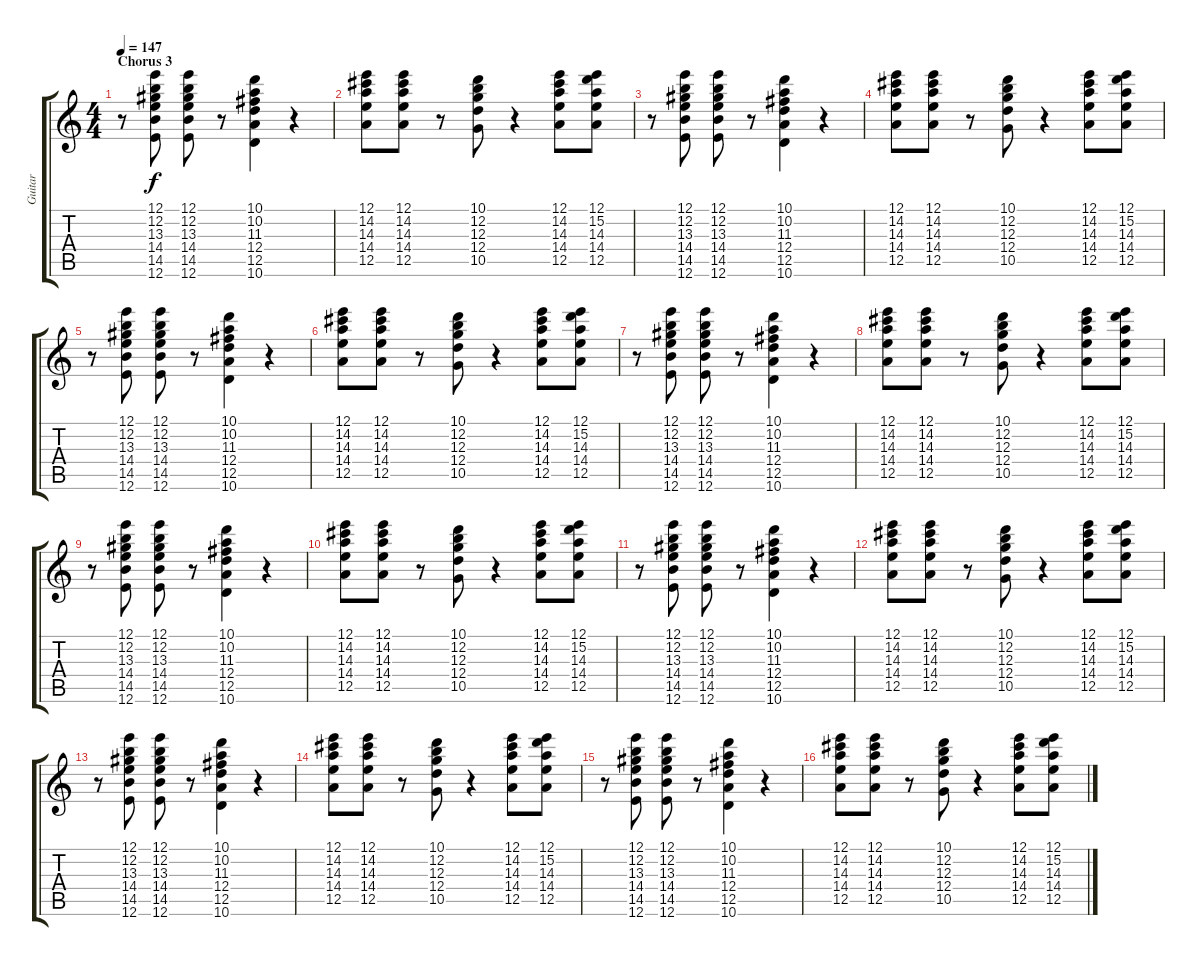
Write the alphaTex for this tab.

\track ("Guitar" "Guitar") {instrument distortionguitar}
\staff {score tabs}
\tuning (E4 B3 G3 D3 A2 E2) {hide}
\ts (4 4)
\section ("" "Chorus 3")
\tempo 147
\clef g2
\ks c
r.8{dy f} (12.1 12.2 13.3 14.4 14.5 12.6).8 (12.1 12.2 13.3 14.4 14.5 12.6).8 r.8 (10.1 10.2 11.3 12.4 12.5 10.6).4 r.4 |
(12.1 14.2 14.3 14.4 12.5).8 (12.1 14.2 14.3 14.4 12.5).8 r.8 (10.1 12.2 12.3 12.4 10.5).8 r.4 (12.1 14.2 14.3 14.4 12.5).8 (12.1 15.2 14.3 14.4 12.5).8 |
r.8 (12.1 12.2 13.3 14.4 14.5 12.6).8 (12.1 12.2 13.3 14.4 14.5 12.6).8 r.8 (10.1 10.2 11.3 12.4 12.5 10.6).4 r.4 |
(12.1 14.2 14.3 14.4 12.5).8 (12.1 14.2 14.3 14.4 12.5).8 r.8 (10.1 12.2 12.3 12.4 10.5).8 r.4 (12.1 14.2 14.3 14.4 12.5).8 (12.1 15.2 14.3 14.4 12.5).8 |
r.8 (12.1 12.2 13.3 14.4 14.5 12.6).8 (12.1 12.2 13.3 14.4 14.5 12.6).8 r.8 (10.1 10.2 11.3 12.4 12.5 10.6).4 r.4 |
(12.1 14.2 14.3 14.4 12.5).8 (12.1 14.2 14.3 14.4 12.5).8 r.8 (10.1 12.2 12.3 12.4 10.5).8 r.4 (12.1 14.2 14.3 14.4 12.5).8 (12.1 15.2 14.3 14.4 12.5).8 |
r.8 (12.1 12.2 13.3 14.4 14.5 12.6).8 (12.1 12.2 13.3 14.4 14.5 12.6).8 r.8 (10.1 10.2 11.3 12.4 12.5 10.6).4 r.4 |
(12.1 14.2 14.3 14.4 12.5).8 (12.1 14.2 14.3 14.4 12.5).8 r.8 (10.1 12.2 12.3 12.4 10.5).8 r.4 (12.1 14.2 14.3 14.4 12.5).8 (12.1 15.2 14.3 14.4 12.5).8 |
r.8 (12.1 12.2 13.3 14.4 14.5 12.6).8 (12.1 12.2 13.3 14.4 14.5 12.6).8 r.8 (10.1 10.2 11.3 12.4 12.5 10.6).4 r.4 |
(12.1 14.2 14.3 14.4 12.5).8 (12.1 14.2 14.3 14.4 12.5).8 r.8 (10.1 12.2 12.3 12.4 10.5).8 r.4 (12.1 14.2 14.3 14.4 12.5).8 (12.1 15.2 14.3 14.4 12.5).8 |
r.8 (12.1 12.2 13.3 14.4 14.5 12.6).8 (12.1 12.2 13.3 14.4 14.5 12.6).8 r.8 (10.1 10.2 11.3 12.4 12.5 10.6).4 r.4 |
(12.1 14.2 14.3 14.4 12.5).8 (12.1 14.2 14.3 14.4 12.5).8 r.8 (10.1 12.2 12.3 12.4 10.5).8 r.4 (12.1 14.2 14.3 14.4 12.5).8 (12.1 15.2 14.3 14.4 12.5).8 |
r.8 (12.1 12.2 13.3 14.4 14.5 12.6).8 (12.1 12.2 13.3 14.4 14.5 12.6).8 r.8 (10.1 10.2 11.3 12.4 12.5 10.6).4 r.4 |
(12.1 14.2 14.3 14.4 12.5).8 (12.1 14.2 14.3 14.4 12.5).8 r.8 (10.1 12.2 12.3 12.4 10.5).8 r.4 (12.1 14.2 14.3 14.4 12.5).8 (12.1 15.2 14.3 14.4 12.5).8 |
r.8 (12.1 12.2 13.3 14.4 14.5 12.6).8 (12.1 12.2 13.3 14.4 14.5 12.6).8 r.8 (10.1 10.2 11.3 12.4 12.5 10.6).4 r.4 |
(12.1 14.2 14.3 14.4 12.5).8 (12.1 14.2 14.3 14.4 12.5).8 r.8 (10.1 12.2 12.3 12.4 10.5).8 r.4 (12.1 14.2 14.3 14.4 12.5).8 (12.1 15.2 14.3 14.4 12.5).8
